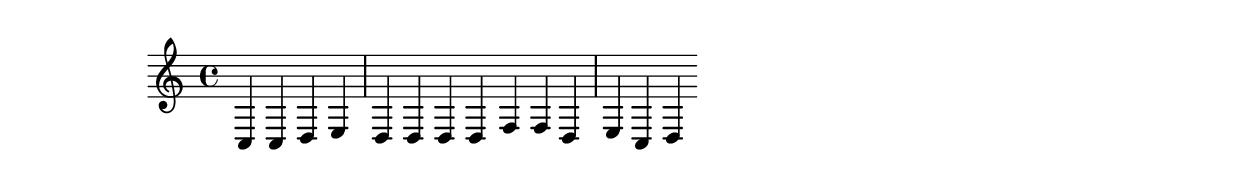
\version "2.18.2"

ldMusic = \relative c {
  << \new Voice = "voice1" {
  \cadenzaOn
  c4 c d e \bar "|" d d d d f f d \bar "|" e c d
  } >>
}

\book {
  \header {
  }

  \bookpart { 
    \score {
      <<
      \new Staff = Staff \with { }
      \context Staff = Staff {
        \ldMusic
      }
      >>
    }
  }
}
